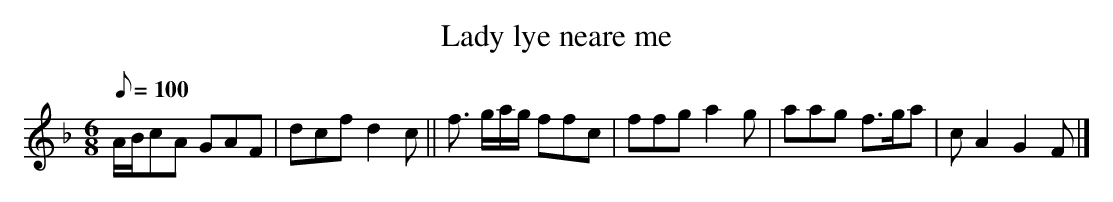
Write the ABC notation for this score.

X:1
T:Lady lye neare me
M:6/8
L:1/8
Q:100
K:F
A/2B/2cA GAF|dcf d2c|| f> ga/2g/2 ffc|ffg a2g|aag f>ga|cA2 G2F|]
